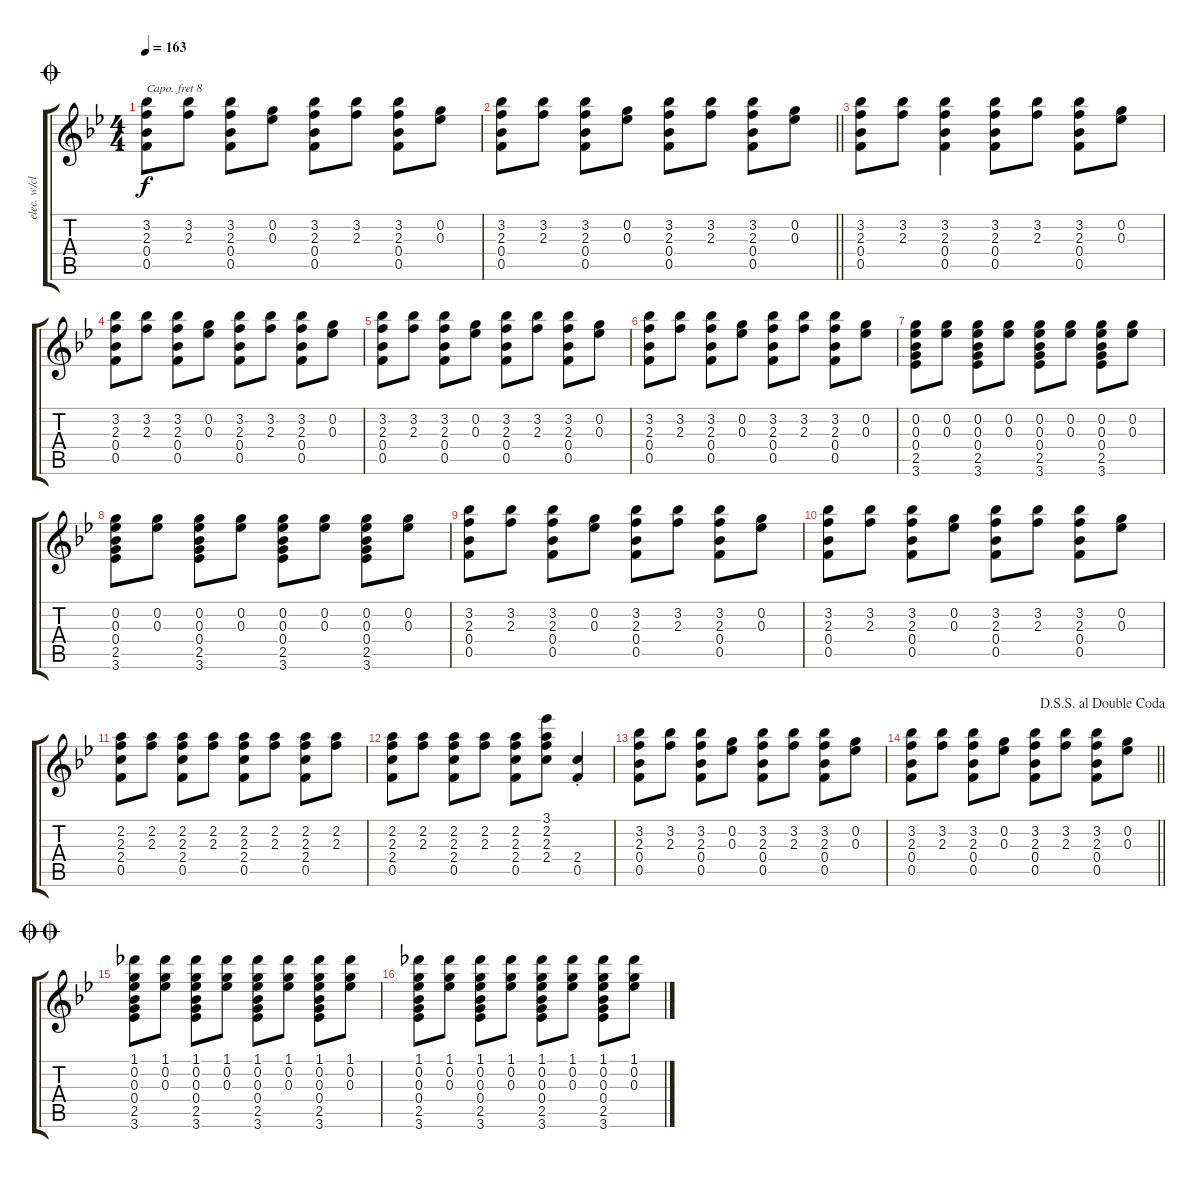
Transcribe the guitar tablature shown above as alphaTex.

\track ("elec. w/clean tone" "elec. w/cl") {instrument electricguitarclean}
\staff {score tabs}
\capo 8
\tuning (E4 B3 G3 D3 A2 E2) {hide}
\ts (4 4)
\jump coda
\tempo 163
\clef g2
\ks bb
(3.2 2.3 0.4 0.5).8{dy f} (3.2 2.3).8 (3.2 2.3 0.4 0.5).8 (0.2 0.3).8 (3.2 2.3 0.4 0.5).8 (3.2 2.3).8 (3.2 2.3 0.4 0.5).8 (0.2 0.3).8 |
\barLineRight lightlight
(3.2 2.3 0.4 0.5).8 (3.2 2.3).8 (3.2 2.3 0.4 0.5).8 (0.2 0.3).8 (3.2 2.3 0.4 0.5).8 (3.2 2.3).8 (3.2 2.3 0.4 0.5).8 (0.2 0.3).8 |
(3.2 2.3 0.4 0.5).8 (3.2 2.3).8 (3.2 2.3 0.4 0.5).4 (3.2 2.3 0.4 0.5).8 (3.2 2.3).8 (3.2 2.3 0.4 0.5).8 (0.2 0.3).8 |
(3.2 2.3 0.4 0.5).8 (3.2 2.3).8 (3.2 2.3 0.4 0.5).8 (0.2 0.3).8 (3.2 2.3 0.4 0.5).8 (3.2 2.3).8 (3.2 2.3 0.4 0.5).8 (0.2 0.3).8 |
(3.2 2.3 0.4 0.5).8 (3.2 2.3).8 (3.2 2.3 0.4 0.5).8 (0.2 0.3).8 (3.2 2.3 0.4 0.5).8 (3.2 2.3).8 (3.2 2.3 0.4 0.5).8 (0.2 0.3).8 |
(3.2 2.3 0.4 0.5).8 (3.2 2.3).8 (3.2 2.3 0.4 0.5).8 (0.2 0.3).8 (3.2 2.3 0.4 0.5).8 (3.2 2.3).8 (3.2 2.3 0.4 0.5).8 (0.2 0.3).8 |
(0.2 0.3 0.4 2.5 3.6).8 (0.2 0.3).8 (0.2 0.3 0.4 2.5 3.6).8 (0.2 0.3).8 (0.2 0.3 0.4 2.5 3.6).8 (0.2 0.3).8 (0.2 0.3 0.4 2.5 3.6).8 (0.2 0.3).8 |
(0.2 0.3 0.4 2.5 3.6).8 (0.2 0.3).8 (0.2 0.3 0.4 2.5 3.6).8 (0.2 0.3).8 (0.2 0.3 0.4 2.5 3.6).8 (0.2 0.3).8 (0.2 0.3 0.4 2.5 3.6).8 (0.2 0.3).8 |
(3.2 2.3 0.4 0.5).8 (3.2 2.3).8 (3.2 2.3 0.4 0.5).8 (0.2 0.3).8 (3.2 2.3 0.4 0.5).8 (3.2 2.3).8 (3.2 2.3 0.4 0.5).8 (0.2 0.3).8 |
(3.2 2.3 0.4 0.5).8 (3.2 2.3).8 (3.2 2.3 0.4 0.5).8 (0.2 0.3).8 (3.2 2.3 0.4 0.5).8 (3.2 2.3).8 (3.2 2.3 0.4 0.5).8 (0.2 0.3).8 |
(2.2 2.3 2.4 0.5).8 (2.2 2.3).8 (2.2 2.3 2.4 0.5).8 (2.2 2.3).8 (2.2 2.3 2.4 0.5).8 (2.2 2.3).8 (2.2 2.3 2.4 0.5).8 (2.2 2.3).8 |
(2.2 2.3 2.4 0.5).8 (2.2 2.3).8 (2.2 2.3 2.4 0.5).8 (2.2 2.3).8 (2.2 2.3 2.4 0.5).8 (3.1 2.2 2.3 2.4).8 (2.4{st} 0.5{st}).4 |
(3.2 2.3 0.4 0.5).8 (3.2 2.3).8 (3.2 2.3 0.4 0.5).8 (0.2 0.3).8 (3.2 2.3 0.4 0.5).8 (3.2 2.3).8 (3.2 2.3 0.4 0.5).8 (0.2 0.3).8 |
\jump dalsegnosegnoaldoublecoda
\barLineRight lightlight
(3.2 2.3 0.4 0.5).8 (3.2 2.3).8 (3.2 2.3 0.4 0.5).8 (0.2 0.3).8 (3.2 2.3 0.4 0.5).8 (3.2 2.3).8 (3.2 2.3 0.4 0.5).8 (0.2 0.3).8 |
\jump doublecoda
(1.1 0.2 0.3 0.4 2.5 3.6).8 (1.1 0.2 0.3).8 (1.1 0.2 0.3 0.4 2.5 3.6).8 (1.1 0.2 0.3).8 (1.1 0.2 0.3 0.4 2.5 3.6).8 (1.1 0.2 0.3).8 (1.1 0.2 0.3 0.4 2.5 3.6).8 (1.1 0.2 0.3).8 |
(1.1 0.2 0.3 0.4 2.5 3.6).8 (1.1 0.2 0.3).8 (1.1 0.2 0.3 0.4 2.5 3.6).8 (1.1 0.2 0.3).8 (1.1 0.2 0.3 0.4 2.5 3.6).8 (1.1 0.2 0.3).8 (1.1 0.2 0.3 0.4 2.5 3.6).8 (1.1 0.2 0.3).8
